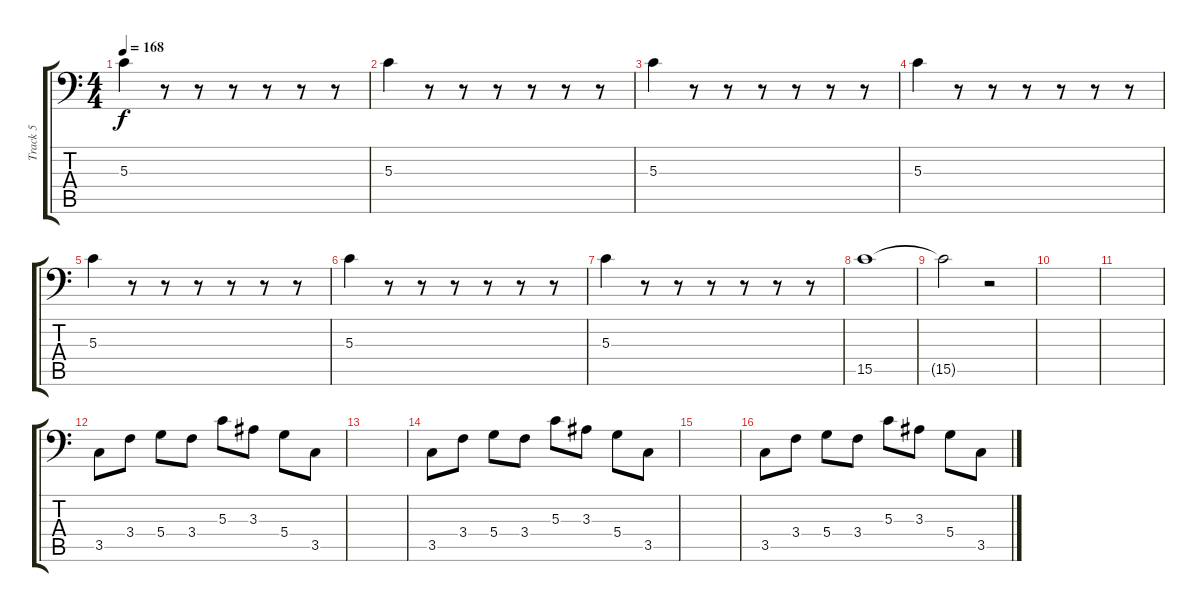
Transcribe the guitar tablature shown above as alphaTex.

\track ("Track 5" "Track 5") {instrument electricbassfinger}
\staff {score tabs}
\tuning (E3 B2 G2 D2 A1 E1) {hide}
\ts (4 4)
\tempo 168
\clef f4
\ks c
5.3.4{dy f} r.8 r.8 r.8 r.8 r.8 r.8 |
5.3.4 r.8 r.8 r.8 r.8 r.8 r.8 |
5.3.4 r.8 r.8 r.8 r.8 r.8 r.8 |
5.3.4 r.8 r.8 r.8 r.8 r.8 r.8 |
5.3.4 r.8 r.8 r.8 r.8 r.8 r.8 |
5.3.4 r.8 r.8 r.8 r.8 r.8 r.8 |
5.3.4 r.8 r.8 r.8 r.8 r.8 r.8 |
15.5.1 |
15.5{t}.2 r.2 |
|
|
3.5.8 3.4.8 5.4.8 3.4.8 5.3.8 3.3.8 5.4.8 3.5.8 |
|
3.5.8 3.4.8 5.4.8 3.4.8 5.3.8 3.3.8 5.4.8 3.5.8 |
|
3.5.8 3.4.8 5.4.8 3.4.8 5.3.8 3.3.8 5.4.8 3.5.8
